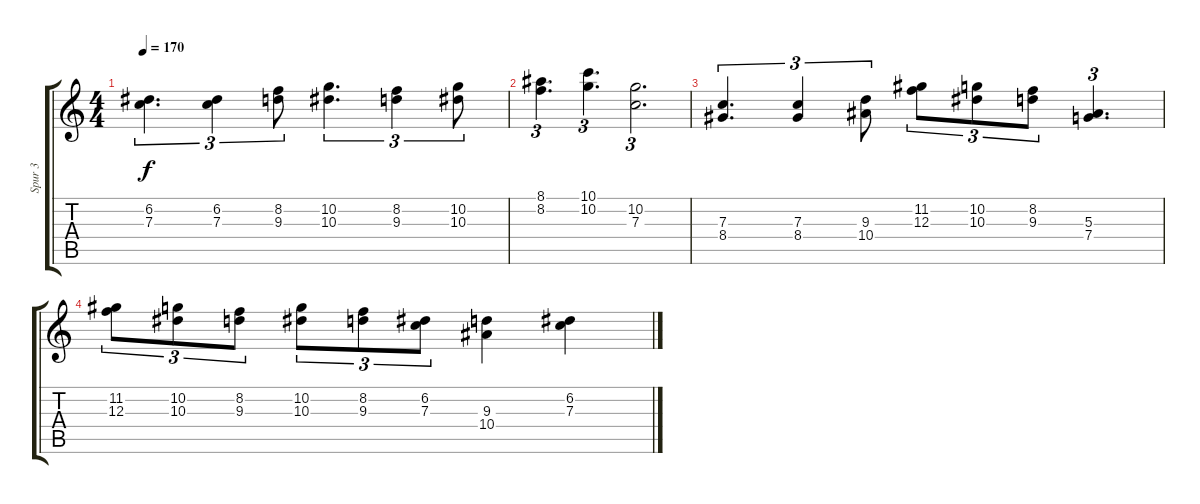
\track ("Spur 3" "Spur 3") {instrument distortionguitar}
\staff {score tabs}
\tuning (D4 A3 F3 C3 G2 D2) {hide}
\ts (4 4)
\tempo 170
\clef g2
\ks c
(6.2 7.3).4{d tu (3 2) dy f} (6.2 7.3).4{tu (3 2)} (8.2 9.3).8{tu (3 2)} (10.2 10.3).4{d tu (3 2)} (8.2 9.3).4{tu (3 2)} (10.2 10.3).8{tu (3 2)} |
(8.1 8.2).4{d tu (3 2)} (10.1 10.2).4{d tu (3 2)} (10.2 7.3).2{d tu (3 2)} |
(7.3 8.4).4{d tu (3 2)} (7.3 8.4).4{tu (3 2)} (9.3 10.4).8{tu (3 2)} (11.2 12.3).8{tu (3 2)} (10.2 10.3).8{tu (3 2)} (8.2 9.3).8{tu (3 2)} (5.3 7.4).4{d tu (3 2)} |
(11.2 12.3).8{tu (3 2)} (10.2 10.3).8{tu (3 2)} (8.2 9.3).8{tu (3 2)} (10.2 10.3).8{tu (3 2)} (8.2 9.3).8{tu (3 2)} (6.2 7.3).8{tu (3 2)} (9.3 10.4).4 (6.2 7.3).4
